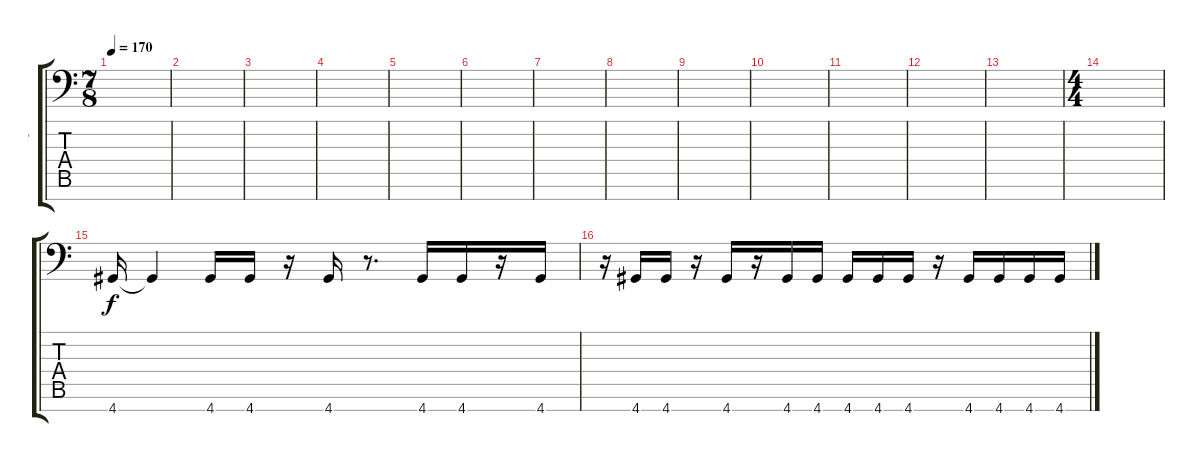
\track ("-" "-") {instrument distortionguitar}
\staff {score tabs}
\tuning (B3 G3 D3 A2 E2 B1 E1) {hide}
\ts (7 8)
\tempo 170
\clef f4
\ks c
|
|
|
|
|
|
|
|
|
|
|
|
|
\ts (4 4)
|
4.7.16{volume 15} 4.7{t}.4 4.7.16 4.7.16 r.16 4.7.16 r.8{d} 4.7.16 4.7.16 r.16 4.7.16 |
r.16 4.7.16 4.7.16 r.16 4.7.16 r.16 4.7.16 4.7.16 4.7.16 4.7.16 4.7.16 r.16 4.7.16 4.7.16 4.7.16 4.7.16
